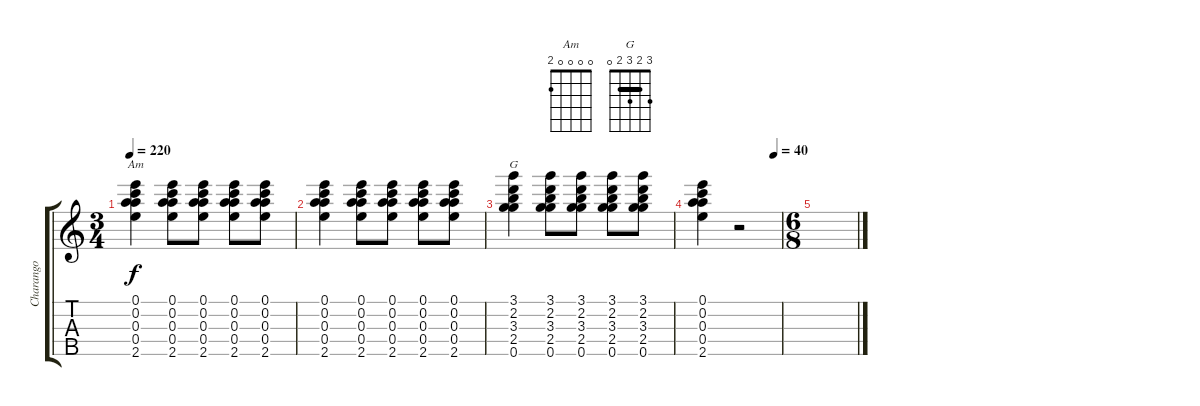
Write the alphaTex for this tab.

\track ("Charango" "Charango") {instrument acousticguitarnylon}
\staff {score tabs}
\tuning (E5 A4 E4 C5 G4) {hide}
\chord ("Am" 0 0 0 0 2)
\chord ("G" 3 2 3 2 0) {barre 2}
\ts (3 4)
\tempo 220
\clef g2
\ks c
(0.1 0.2 0.3 0.4 2.5).4{ch "Am" dy f} (0.1 0.2 0.3 0.4 2.5).8 (0.1 0.2 0.3 0.4 2.5).8 (0.1 0.2 0.3 0.4 2.5).8 (0.1 0.2 0.3 0.4 2.5).8 |
(0.1 0.2 0.3 0.4 2.5).4 (0.1 0.2 0.3 0.4 2.5).8 (0.1 0.2 0.3 0.4 2.5).8 (0.1 0.2 0.3 0.4 2.5).8 (0.1 0.2 0.3 0.4 2.5).8 |
(3.1 2.2 3.3 2.4 0.5).4{ch "G"} (3.1 2.2 3.3 2.4 0.5).8 (3.1 2.2 3.3 2.4 0.5).8 (3.1 2.2 3.3 2.4 0.5).8 (3.1 2.2 3.3 2.4 0.5).8 |
\tempo (40 0.9166666666666666)
(0.1 0.2 0.3 0.4 2.5).4 r.2 |
\ts (6 8)
